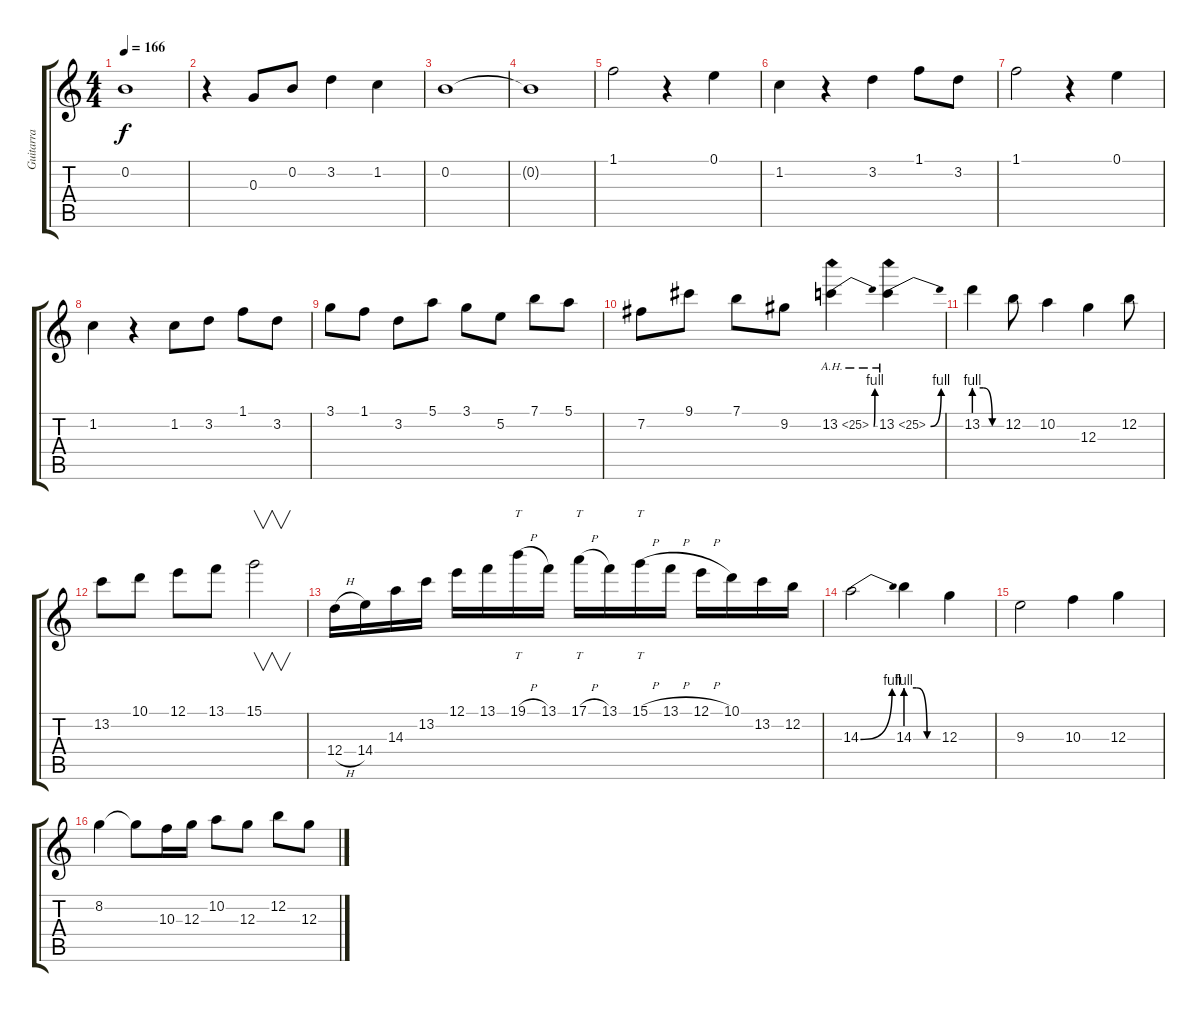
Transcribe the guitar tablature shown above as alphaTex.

\track ("Guitarra" "Guitarra") {instrument distortionguitar}
\staff {score tabs}
\tuning (E4 B3 G3 D3 A2 E2) {hide}
\ts (4 4)
\tempo 166
\clef g2
\ks c
0.2.1{dy f} |
r.4 0.3.8 0.2.8 3.2.4 1.2.4 |
0.2.1 |
0.2{t}.1 |
1.1.2 r.4 0.1.4 |
1.2.4 r.4 3.2.4 1.1.8 3.2.8 |
1.1.2 r.4 0.1.4 |
1.2.4 r.4 1.2.8 3.2.8 1.1.8 3.2.8 |
3.1.8 1.1.8 3.2.8 5.1.8 3.1.8 5.2.8 7.1.8 5.1.8 |
7.2.8 9.1.8 7.1.8 9.2.8 13.2{be (bend 0 0 60 4) ah 12}.4 13.2{be (bend 0 0 60 4) ah 12}.4 |
13.2{be (custom 0 4 20 4 40 0 60 0)}.4 12.2.8 10.2.4 12.3.4 12.2.8 |
13.2.8 10.1.8 12.1.8 13.1.8 15.1.2{v} |
12.4{h}.16 14.4.16 14.3.16 13.2.16 12.1.16 13.1.16 19.1{h}.16{tt} 13.1.16 17.1{h}.16{tt} 13.1.16 15.1{h}.16{tt} 13.1{h}.16 12.1{h}.16 10.1.16 13.2.16 12.2.16 |
14.3{be (bend 0 0 60 4)}.2 14.3{be (custom 0 4 20 4 40 0 60 0)}.4 12.3.4 |
9.3.2 10.3.4 12.3.4 |
8.2.4 8.2{t}.8 10.3.16 12.3.16 10.2.8 12.3.8 12.2.8 12.3.8
